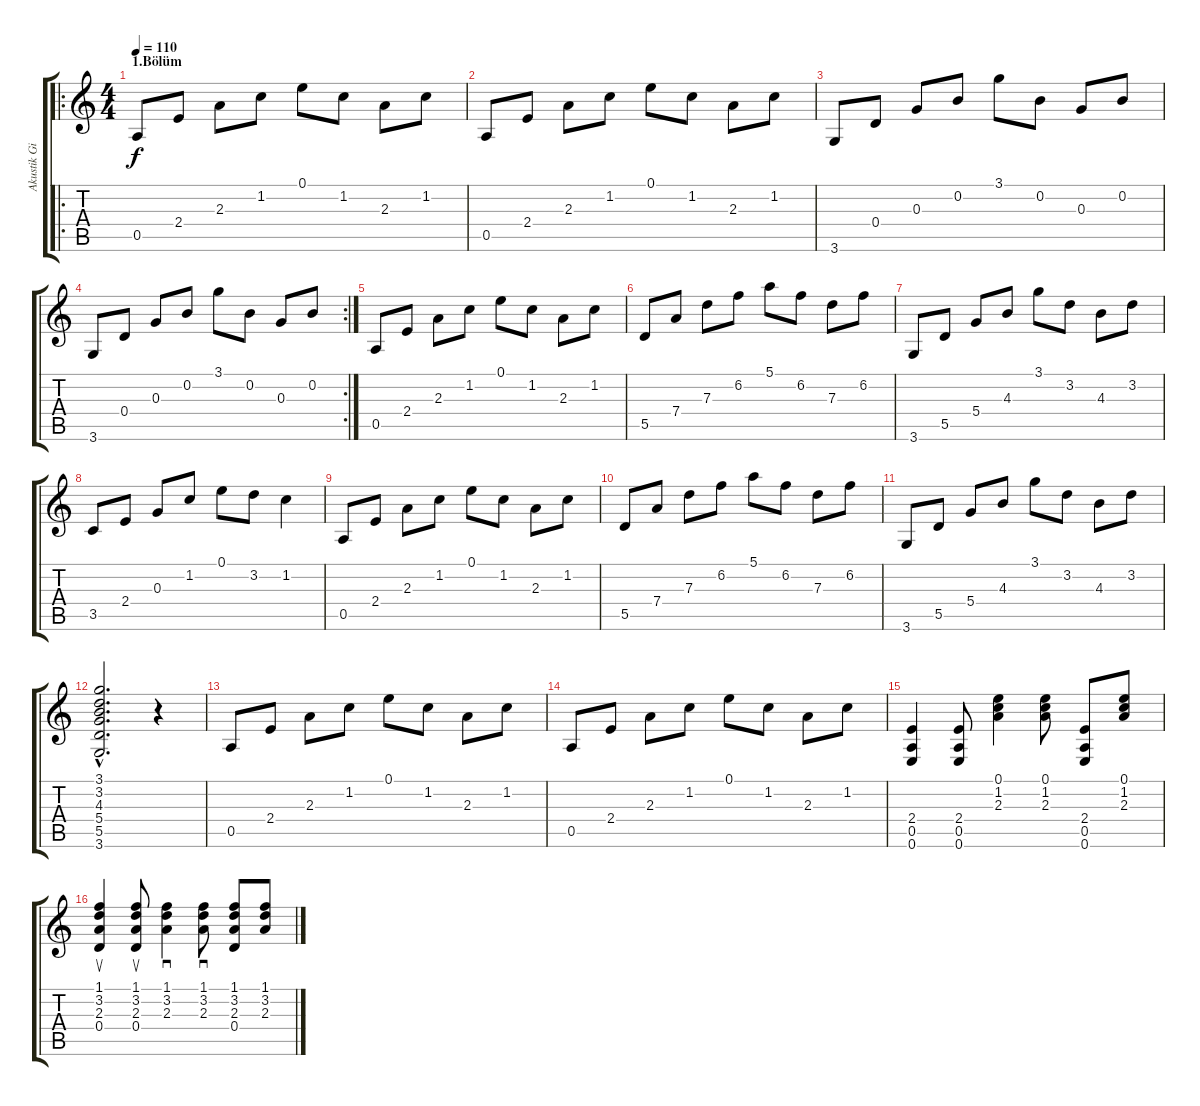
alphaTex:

\track ("Akustik Gitar" "Akustik Gi") {instrument acousticguitarsteel}
\staff {score tabs}
\tuning (E4 B3 G3 D3 A2 E2) {hide}
\ro
\ts (4 4)
\section ("" "1.Bölüm")
\tempo 110
\clef g2
\ks c
0.5.8{dy f instrument acousticguitarsteel} 2.4.8 2.3.8 1.2.8 0.1.8 1.2.8 2.3.8 1.2.8 |
0.5.8 2.4.8 2.3.8 1.2.8 0.1.8 1.2.8 2.3.8 1.2.8 |
3.6.8 0.4.8 0.3.8 0.2.8 3.1.8 0.2.8 0.3.8 0.2.8 |
\rc 2
3.6.8 0.4.8 0.3.8 0.2.8 3.1.8 0.2.8 0.3.8 0.2.8 |
0.5.8 2.4.8 2.3.8 1.2.8 0.1.8 1.2.8 2.3.8 1.2.8 |
5.5.8 7.4.8 7.3.8 6.2.8 5.1.8 6.2.8 7.3.8 6.2.8 |
3.6.8 5.5.8 5.4.8 4.3.8 3.1.8 3.2.8 4.3.8 3.2.8 |
3.5.8 2.4.8 0.3.8 1.2.8 0.1.8 3.2.8 1.2.4 |
0.5.8 2.4.8 2.3.8 1.2.8 0.1.8 1.2.8 2.3.8 1.2.8 |
5.5.8 7.4.8 7.3.8 6.2.8 5.1.8 6.2.8 7.3.8 6.2.8 |
3.6.8 5.5.8 5.4.8 4.3.8 3.1.8 3.2.8 4.3.8 3.2.8 |
(3.1{hac} 3.2{hac} 4.3{hac} 5.4{hac} 5.5{hac} 3.6{hac}).2{d} r.4 |
0.5.8 2.4.8 2.3.8 1.2.8 0.1.8 1.2.8 2.3.8 1.2.8 |
0.5.8 2.4.8 2.3.8 1.2.8 0.1.8 1.2.8 2.3.8 1.2.8 |
(2.4 0.5 0.6).4 (2.4 0.5 0.6).8 (0.1 1.2 2.3).4 (0.1 1.2 2.3).8 (2.4 0.5 0.6).8 (0.1 1.2 2.3).8 |
(1.1 3.2 2.3 0.4).4{su} (1.1 3.2 2.3 0.4).8{su} (1.1 3.2 2.3).4{sd} (1.1 3.2 2.3).8{sd} (1.1 3.2 2.3 0.4).8 (1.1 3.2 2.3).8
